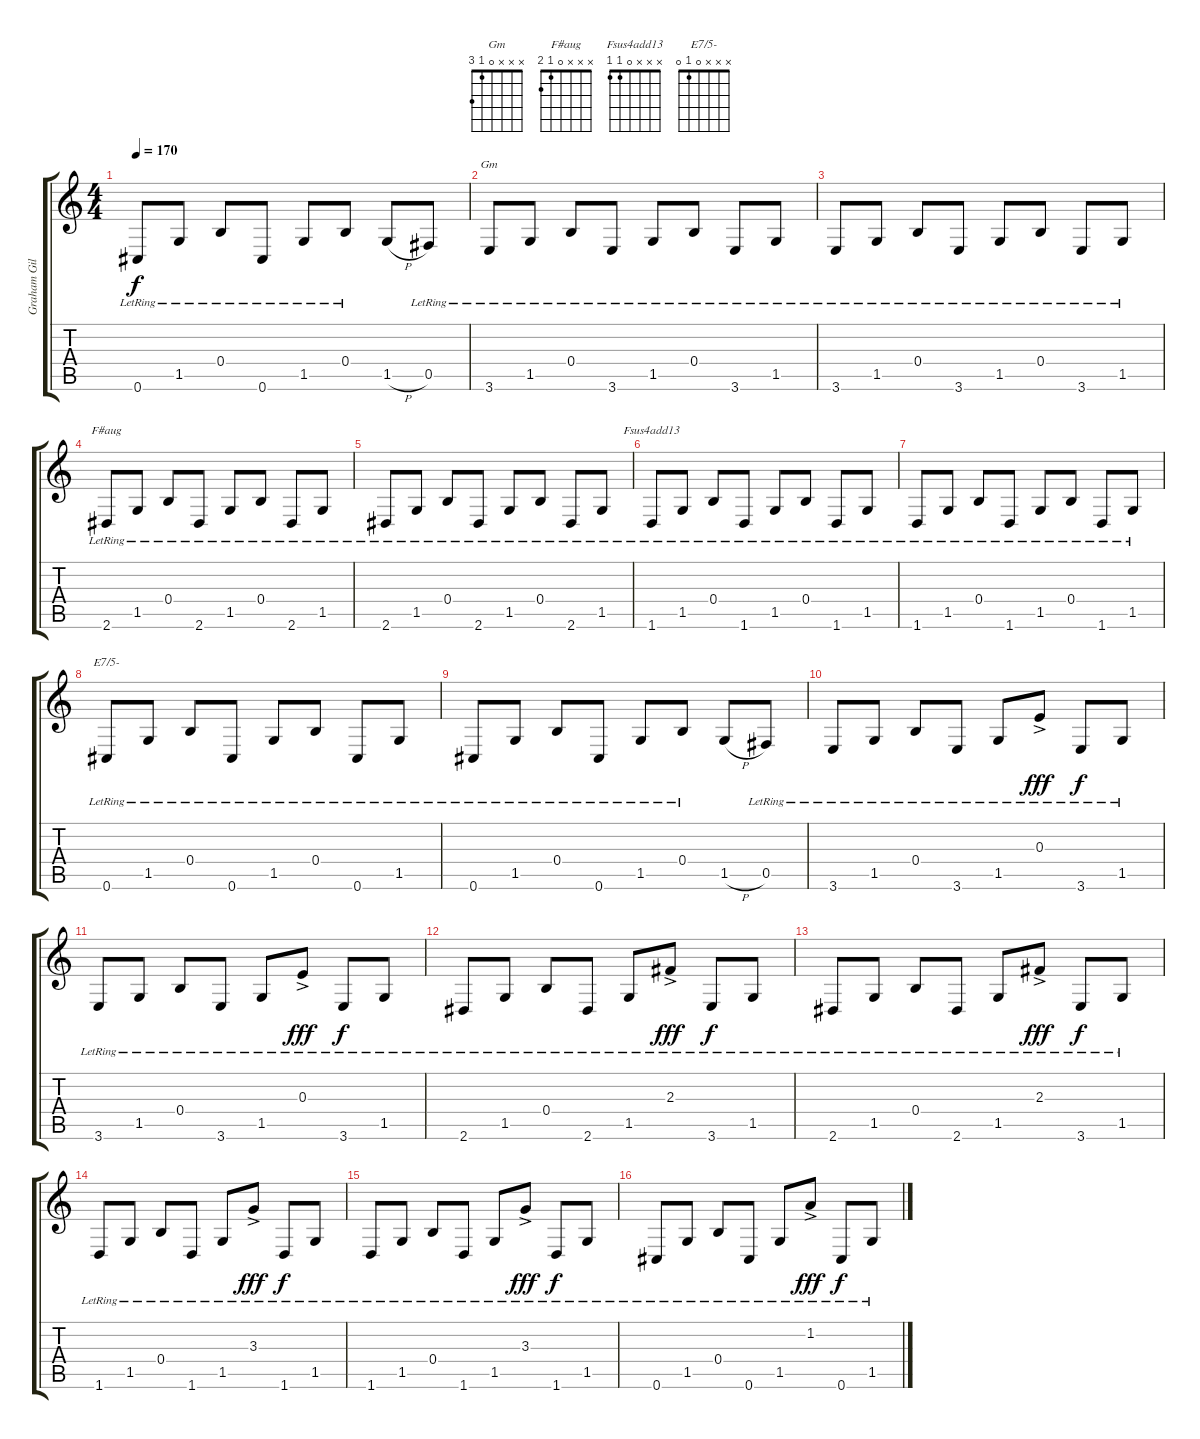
\track ("Graham Gillespie (Guitar)" "Graham Gil") {instrument distortionguitar}
\staff {score tabs}
\tuning (Db4 Ab3 E3 B2 Gb2 Db2) {hide}
\chord ("Gm" x x x 0 1 3)
\chord ("F#aug" x x x 0 1 2)
\chord ("Fsus4add13" x x x 0 1 1)
\chord ("E7/5-" x x x 0 1 0)
\ts (4 4)
\tempo 170
\clef g2
\ks c
0.6{lr}.8{dy f} 1.5{lr}.8 0.4{lr}.8 0.6{lr}.8 1.5{lr}.8 0.4{lr}.8 1.5{h}.8 0.5{lr}.8 |
3.6{lr}.8{ch "Gm"} 1.5{lr}.8 0.4{lr}.8 3.6{lr}.8 1.5{lr}.8 0.4{lr}.8 3.6{lr}.8 1.5{lr}.8 |
3.6{lr}.8 1.5{lr}.8 0.4{lr}.8 3.6{lr}.8 1.5{lr}.8 0.4{lr}.8 3.6{lr}.8 1.5{lr}.8 |
2.6{lr}.8{ch "F#aug"} 1.5{lr}.8 0.4{lr}.8 2.6{lr}.8 1.5{lr}.8 0.4{lr}.8 2.6{lr}.8 1.5{lr}.8 |
2.6{lr}.8 1.5{lr}.8 0.4{lr}.8 2.6{lr}.8 1.5{lr}.8 0.4{lr}.8 2.6{lr}.8 1.5{lr}.8 |
1.6{lr}.8{ch "Fsus4add13"} 1.5{lr}.8 0.4{lr}.8 1.6{lr}.8 1.5{lr}.8 0.4{lr}.8 1.6{lr}.8 1.5{lr}.8 |
1.6{lr}.8 1.5{lr}.8 0.4{lr}.8 1.6{lr}.8 1.5{lr}.8 0.4{lr}.8 1.6{lr}.8 1.5{lr}.8 |
0.6{lr}.8{ch "E7/5-"} 1.5{lr}.8 0.4{lr}.8 0.6{lr}.8 1.5{lr}.8 0.4{lr}.8 0.6{lr}.8 1.5{lr}.8 |
0.6{lr}.8 1.5{lr}.8 0.4{lr}.8 0.6{lr}.8 1.5{lr}.8 0.4{lr}.8 1.5{h}.8 0.5{lr}.8 |
3.6{lr}.8 1.5{lr}.8 0.4{lr}.8 3.6{lr}.8 1.5{lr}.8 0.3{ac lr}.8{dy fff} 3.6{lr}.8{dy f} 1.5{lr}.8 |
3.6{lr}.8 1.5{lr}.8 0.4{lr}.8 3.6{lr}.8 1.5{lr}.8 0.3{ac lr}.8{dy fff} 3.6{lr}.8{dy f} 1.5{lr}.8 |
2.6{lr}.8 1.5{lr}.8 0.4{lr}.8 2.6{lr}.8 1.5{lr}.8 2.3{ac lr}.8{dy fff} 3.6{lr}.8{dy f} 1.5{lr}.8 |
2.6{lr}.8 1.5{lr}.8 0.4{lr}.8 2.6{lr}.8 1.5{lr}.8 2.3{ac lr}.8{dy fff} 3.6{lr}.8{dy f} 1.5{lr}.8 |
1.6{lr}.8 1.5{lr}.8 0.4{lr}.8 1.6{lr}.8 1.5{lr}.8 3.3{ac lr}.8{dy fff} 1.6{lr}.8{dy f} 1.5{lr}.8 |
1.6{lr}.8 1.5{lr}.8 0.4{lr}.8 1.6{lr}.8 1.5{lr}.8 3.3{ac lr}.8{dy fff} 1.6{lr}.8{dy f} 1.5{lr}.8 |
0.6{lr}.8 1.5{lr}.8 0.4{lr}.8 0.6{lr}.8 1.5{lr}.8 1.2{ac lr}.8{dy fff} 0.6{lr}.8{dy f} 1.5{lr}.8
